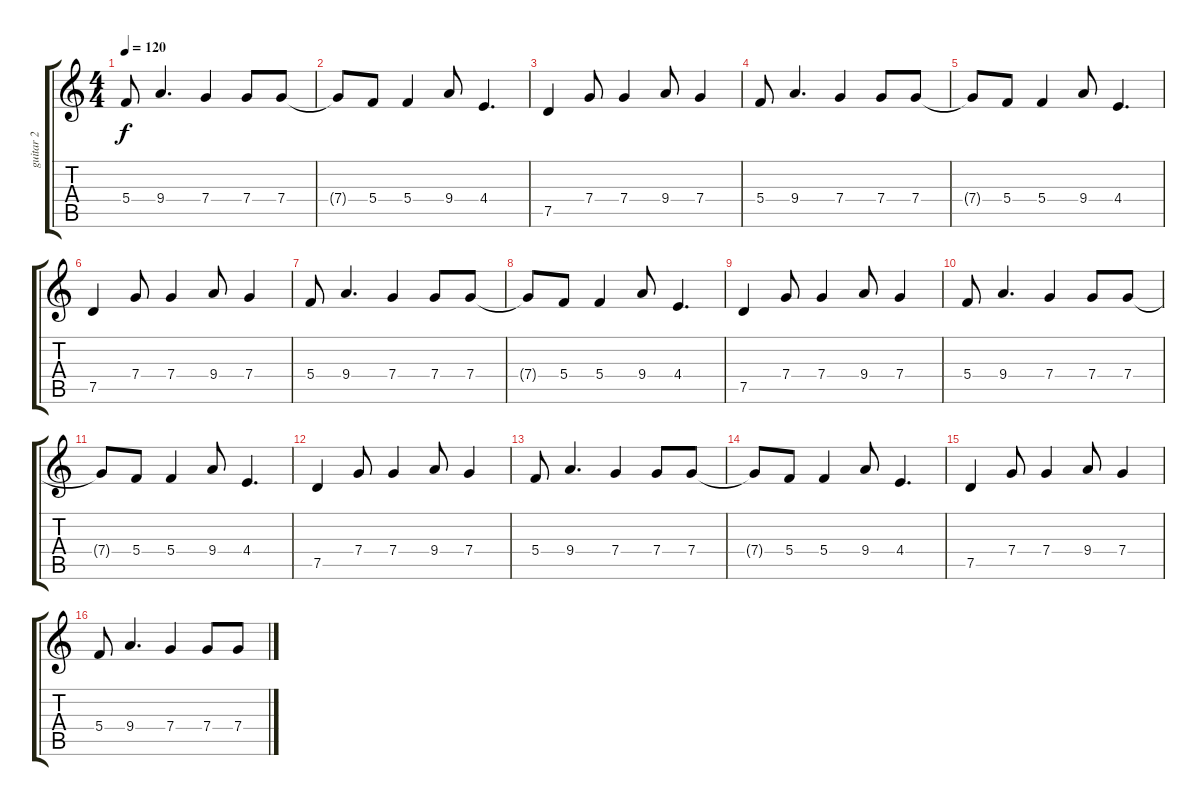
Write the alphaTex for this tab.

\track ("guitar 2" "guitar 2") {instrument distortionguitar}
\staff {score tabs}
\tuning (D4 A3 F3 C3 G2 D2) {hide}
\ts (4 4)
\tempo 120
\clef g2
\ks c
5.4.8{dy f} 9.4.4{d} 7.4.4 7.4.8 7.4.8 |
7.4{t}.8 5.4.8 5.4.4 9.4.8 4.4.4{d} |
7.5.4 7.4.8 7.4.4 9.4.8 7.4.4 |
5.4.8 9.4.4{d} 7.4.4 7.4.8 7.4.8 |
7.4{t}.8 5.4.8 5.4.4 9.4.8 4.4.4{d} |
7.5.4 7.4.8 7.4.4 9.4.8 7.4.4 |
5.4.8 9.4.4{d} 7.4.4 7.4.8 7.4.8 |
7.4{t}.8 5.4.8 5.4.4 9.4.8 4.4.4{d} |
7.5.4 7.4.8 7.4.4 9.4.8 7.4.4 |
5.4.8 9.4.4{d} 7.4.4 7.4.8 7.4.8 |
7.4{t}.8 5.4.8 5.4.4 9.4.8 4.4.4{d} |
7.5.4 7.4.8 7.4.4 9.4.8 7.4.4 |
5.4.8 9.4.4{d} 7.4.4 7.4.8 7.4.8 |
7.4{t}.8 5.4.8 5.4.4 9.4.8 4.4.4{d} |
7.5.4 7.4.8 7.4.4 9.4.8 7.4.4 |
5.4.8 9.4.4{d} 7.4.4 7.4.8 7.4.8
